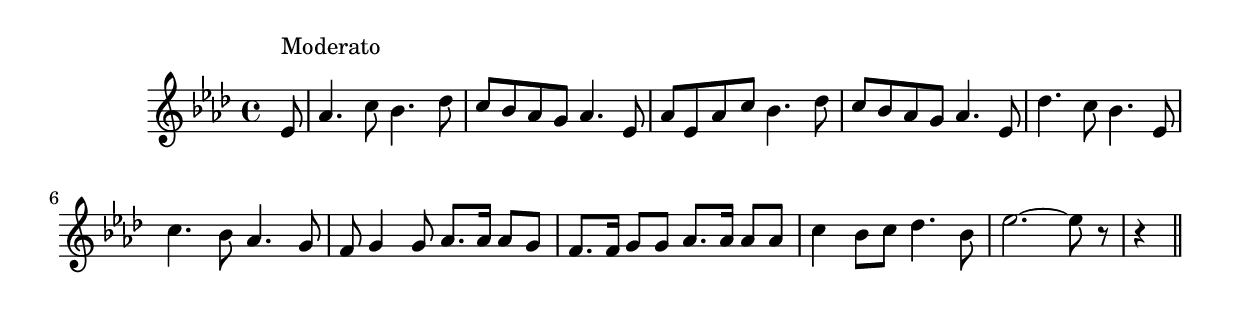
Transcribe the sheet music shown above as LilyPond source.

\version "2.19.49"
%{\header {
  title = "Chant de Sion"
  composer = "Darius Milhaud"
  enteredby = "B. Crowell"
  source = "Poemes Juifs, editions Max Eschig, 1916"
}%}
\score{{\key as \major
\time 4/4
%{\tempo 4=70
%}\relative c' {
  \partial 8
  es8^\markup{\column { "Moderato" " " }} |
  as4. c8 bes4. des8 | c8 bes as g   as4. es8 | as8 es as c  bes4. des8 | c8 bes as g   as4. es8 | des'4. c8 bes4. es,8 |
  c'4. bes8 as4. g8 | f8 g4 g8 as8. as16 as8 g | f8. f16 g8 g as8. as16 as8 as | c4 bes8 c des4. bes8 | es2.~ es8 r8 r4
  \bar "||"
}

}}